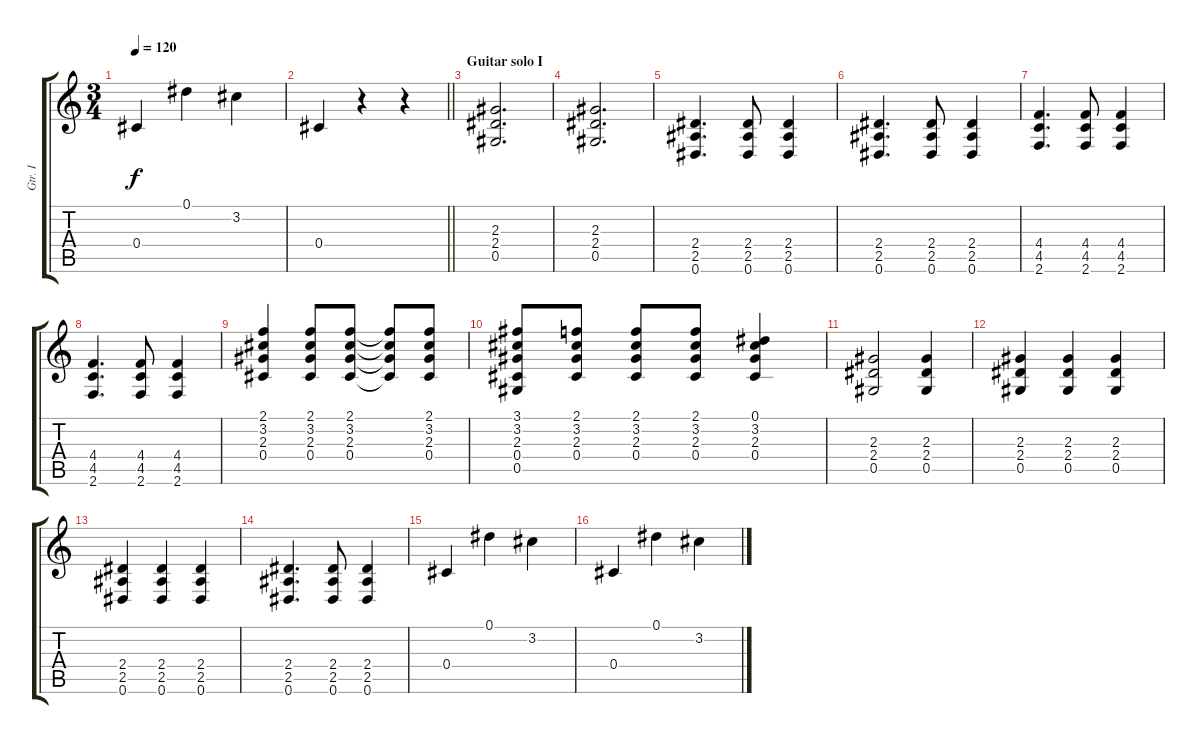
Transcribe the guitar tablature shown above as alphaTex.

\track ("Gtr. I" "Gtr. I") {instrument acousticguitarsteel}
\staff {score tabs}
\tuning (Eb4 Bb3 Gb3 Db3 Ab2 Eb2) {hide}
\ts (3 4)
\tempo 120
\clef g2
\ks c
0.4.4{dy f} 0.1.4 3.2.4 |
\barLineRight lightlight
0.4.4 r.4 r.4 |
\section ("" "Guitar solo I")
(2.3 2.4 0.5).2{d} |
(2.3 2.4 0.5).2{d} |
(2.4 2.5 0.6).4{d} (2.4 2.5 0.6).8 (2.4 2.5 0.6).4 |
(2.4 2.5 0.6).4{d} (2.4 2.5 0.6).8 (2.4 2.5 0.6).4 |
(4.4 4.5 2.6).4{d} (4.4 4.5 2.6).8 (4.4 4.5 2.6).4 |
(4.4 4.5 2.6).4{d} (4.4 4.5 2.6).8 (4.4 4.5 2.6).4 |
(2.1 3.2 2.3 0.4).4 (2.1 3.2 2.3 0.4).8 (2.1 3.2 2.3 0.4).8 (2.1{t} 3.2{t} 2.3{t} 0.4{t}).8 (2.1 3.2 2.3 0.4).8 |
(3.1 3.2 2.3 0.4 0.5).8 (2.1 3.2 2.3 0.4).8 (2.1 3.2 2.3 0.4).8 (2.1 3.2 2.3 0.4).8 (0.1 3.2 2.3 0.4).4 |
(2.3 2.4 0.5).2 (2.3 2.4 0.5).4 |
(2.3 2.4 0.5).4 (2.3 2.4 0.5).4 (2.3 2.4 0.5).4 |
(2.4 2.5 0.6).4 (2.4 2.5 0.6).4 (2.4 2.5 0.6).4 |
(2.4 2.5 0.6).4{d} (2.4 2.5 0.6).8 (2.4 2.5 0.6).4 |
0.4.4 0.1.4 3.2.4 |
0.4.4 0.1.4 3.2.4
